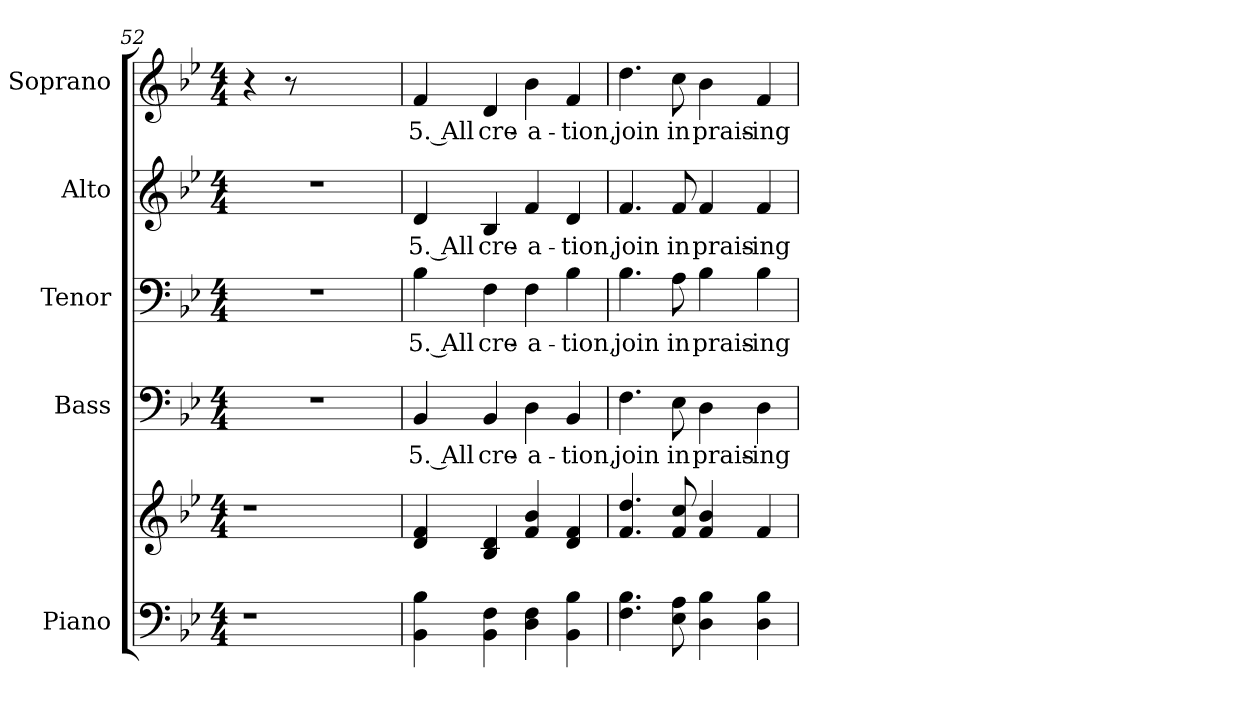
**kern	**kern	**kern	**text	**kern	**text	**kern	**text	**kern	**text
*part5	*part5	*part4	*part4	*part3	*part3	*part2	*part2	*part1	*part1
*staff6	*staff5	*staff4	*staff4	*staff3	*staff3	*staff2	*staff2	*staff1	*staff1
*I"Piano	*	*I"Bass	*	*I"Tenor	*	*I"Alto	*	*I"Soprano	*
*I'Pno.	*	*I'B.	*	*I'T.	*	*I'A.	*	*I'S.	*
*clefF4	*clefG2	*clefF4	*	*clefF4	*	*clefG2	*	*clefG2	*
*k[b-e-]	*k[b-e-]	*k[b-e-]	*	*k[b-e-]	*	*k[b-e-]	*	*k[b-e-]	*
*B-:	*B-:	*B-:	*	*B-:	*	*B-:	*	*B-:	*
*M4/4	*M4/4	*M4/4	*	*M4/4	*	*M4/4	*	*M4/4	*
=52	=52	=52	=52	=52	=52	=52	=52	=52	=52
!LO:N:vis=1	!LO:N:vis=1	!LO:N:vis=1	!	!LO:N:vis=1	!	!LO:N:vis=1	!	!	!
4.r	4.r	1r	.	1r	.	1r	.	4r	.
.	.	.	.	.	.	.	.	8r	.
2ryy	2ryy	.	.	.	.	.	.	2ryy	.
8ryy	8ryy	.	.	.	.	.	.	8ryy	.
!!LO:PB:g=z
=53	=53	=53	=53	=53	=53	=53	=53	=53	=53
!	!	!	!LO:LY:b:color=#000000	!	!	!	!	!	!
!	!	!	!	!	!LO:LY:b:color=#000000	!	!	!	!
!	!	!	!	!	!	!	!LO:LY:b:color=#000000	!	!
!	!	!	!	!	!	!	!	!	!LO:LY:b:color=#000000
4BB-i\ 4B-i	4di/ 4fi	4BB-i/	5. All	4B-i\	5. All	4di/	5. All	4fi/	5. All
!	!	!	!LO:LY:b:color=#000000	!	!	!	!	!	!
!	!	!	!	!	!LO:LY:b:color=#000000	!	!	!	!
!	!	!	!	!	!	!	!LO:LY:b:color=#000000	!	!
!	!	!	!	!	!	!	!	!	!LO:LY:b:color=#000000
4BB-i\ 4Fi	4B-i/ 4di	4BB-i/	cre-	4Fi\	cre-	4B-i/	cre-	4di/	cre-
!	!	!	!LO:LY:b:color=#000000	!	!	!	!	!	!
!	!	!	!	!	!LO:LY:b:color=#000000	!	!	!	!
!	!	!	!	!	!	!	!LO:LY:b:color=#000000	!	!
!	!	!	!	!	!	!	!	!	!LO:LY:b:color=#000000
4Di\ 4Fi	4fi/ 4b-i	4Di\	-a-	4Fi\	-a-	4fi/	-a-	4b-i\	-a-
!	!	!	!LO:LY:b:color=#000000	!	!	!	!	!	!
!	!	!	!	!	!LO:LY:b:color=#000000	!	!	!	!
!	!	!	!	!	!	!	!LO:LY:b:color=#000000	!	!
!	!	!	!	!	!	!	!	!	!LO:LY:b:color=#000000
4BB-i\ 4B-i	4di/ 4fi	4BB-i/	-tion,	4B-i\	-tion,	4di/	-tion,	4fi/	-tion,
=54	=54	=54	=54	=54	=54	=54	=54	=54	=54
!	!	!	!LO:LY:b:color=#000000	!	!	!	!	!	!
!	!	!	!	!	!LO:LY:b:color=#000000	!	!	!	!
!	!	!	!	!	!	!	!LO:LY:b:color=#000000	!	!
!	!	!	!	!	!	!	!	!	!LO:LY:b:color=#000000
4.Fi\ 4.B-i	4.fi/ 4.ddi	4.Fi\	join	4.B-i\	join	4.fi/	join	4.ddi\	join
!	!	!	!LO:LY:b:color=#000000	!	!	!	!	!	!
!	!	!	!	!	!LO:LY:b:color=#000000	!	!	!	!
!	!	!	!	!	!	!	!LO:LY:b:color=#000000	!	!
!	!	!	!	!	!	!	!	!	!LO:LY:b:color=#000000
8E-i\ 8Ai	8fi/ 8cci	8E-i\	in	8Ai\	in	8fi/	in	8cci\	in
!	!	!	!LO:LY:b:color=#000000	!	!	!	!	!	!
!	!	!	!	!	!LO:LY:b:color=#000000	!	!	!	!
!	!	!	!	!	!	!	!LO:LY:b:color=#000000	!	!
!	!	!	!	!	!	!	!	!	!LO:LY:b:color=#000000
4Di\ 4B-i	4fi/ 4b-i	4Di\	prais-	4B-i\	prais-	4fi/	prais-	4b-i\	prais-
!	!	!	!LO:LY:b:color=#000000	!	!	!	!	!	!
!	!	!	!	!	!LO:LY:b:color=#000000	!	!	!	!
!	!	!	!	!	!	!	!LO:LY:b:color=#000000	!	!
!	!	!	!	!	!	!	!	!	!LO:LY:b:color=#000000
4Di\ 4B-i	4fi/	4Di\	-ing	4B-i\	-ing	4fi/	-ing	4fi/	-ing
=	=	=	=	=	=	=	=	=	=
*-	*-	*-	*-	*-	*-	*-	*-	*-	*-
